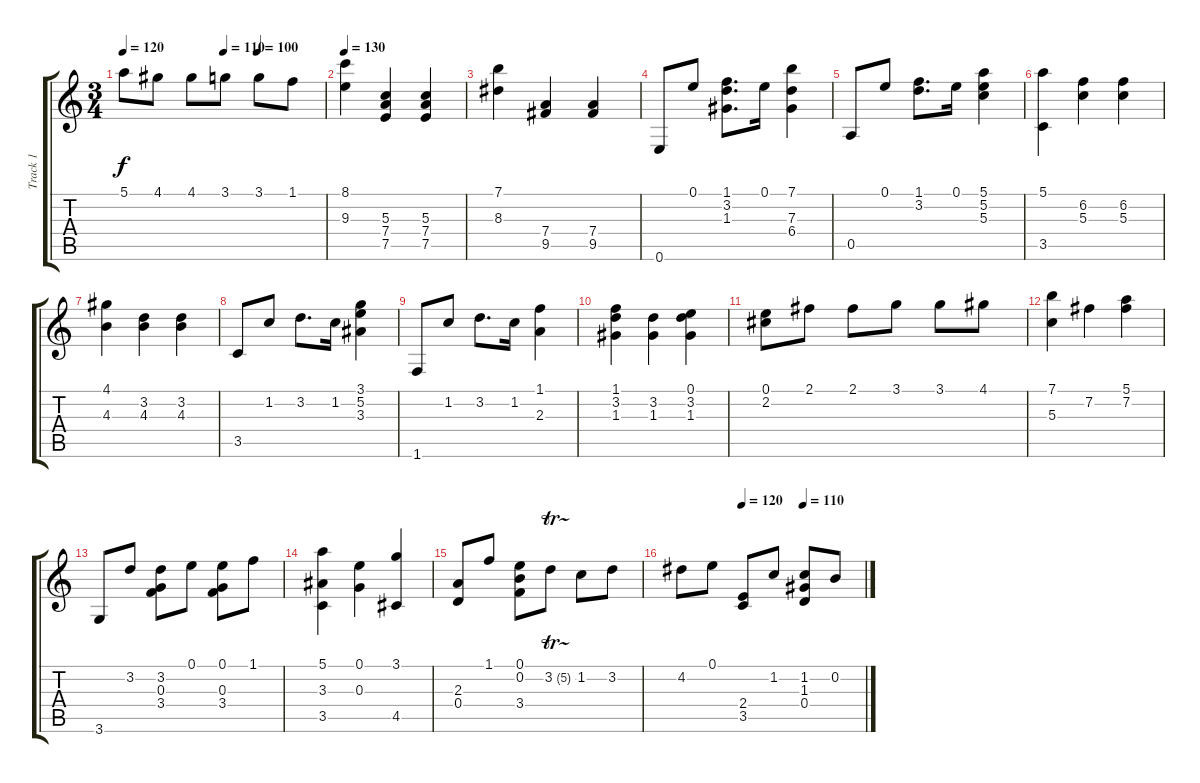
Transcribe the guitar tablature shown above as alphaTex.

\track ("Track 1" "Track 1") {instrument acousticguitarnylon}
\staff {score tabs}
\tuning (E4 B3 G3 D3 A2 E2) {hide}
\ts (3 4)
\tempo 120
\tempo (110 0.5)
\tempo (100 0.6666666666666666)
\clef g2
\ks aminor
5.1.8{dy f} 4.1.8 4.1.8 3.1.8 3.1.8 1.1.8 |
\tempo 130
(8.1 9.3).4 (5.3 7.4 7.5).4 (5.3 7.4 7.5).4 |
(7.1 8.3).4 (7.4 9.5).4 (7.4 9.5).4 |
0.6.8 0.1.8 (1.1 3.2 1.3).8{d} 0.1.16 (7.1 7.3 6.4).4 |
0.5.8 0.1.8 (1.1 3.2).8{d} 0.1.16 (5.1 5.2 5.3).4 |
(5.1 3.5).4 (6.2 5.3).4 (6.2 5.3).4 |
(4.1 4.3).4 (3.2 4.3).4 (3.2 4.3).4 |
3.5.8 1.2.8 3.2.8{d} 1.2.16 (3.1 5.2 3.3).4 |
1.6.8 1.2.8 3.2.8{d} 1.2.16 (1.1 2.3).4 |
(1.1 3.2 1.3).4 (3.2 1.3).4 (0.1 3.2 1.3).4 |
(0.1 2.2).8 2.1.8 2.1.8 3.1.8 3.1.8 4.1.8 |
(7.1 5.3).4 7.2.4 (5.1 7.2).4 |
3.6.8 3.2.8 (3.2 0.3 3.4).8 0.1.8 (0.1 0.3 3.4).8 1.1.8 |
(5.1 3.3 3.5).4 (0.1 0.3).4 (3.1 4.5).4 |
(2.3 0.4).8 1.1.8 (0.1 0.2 3.4).8 3.2{tr (5 32)}.8 1.2.8 3.2.8 |
\tempo (120 0.3333333333333333)
\tempo (110 0.6666666666666666)
4.2.8 0.1.8 (2.4 3.5).8 1.2.8 (1.2 1.3 0.4).8 0.2.8
